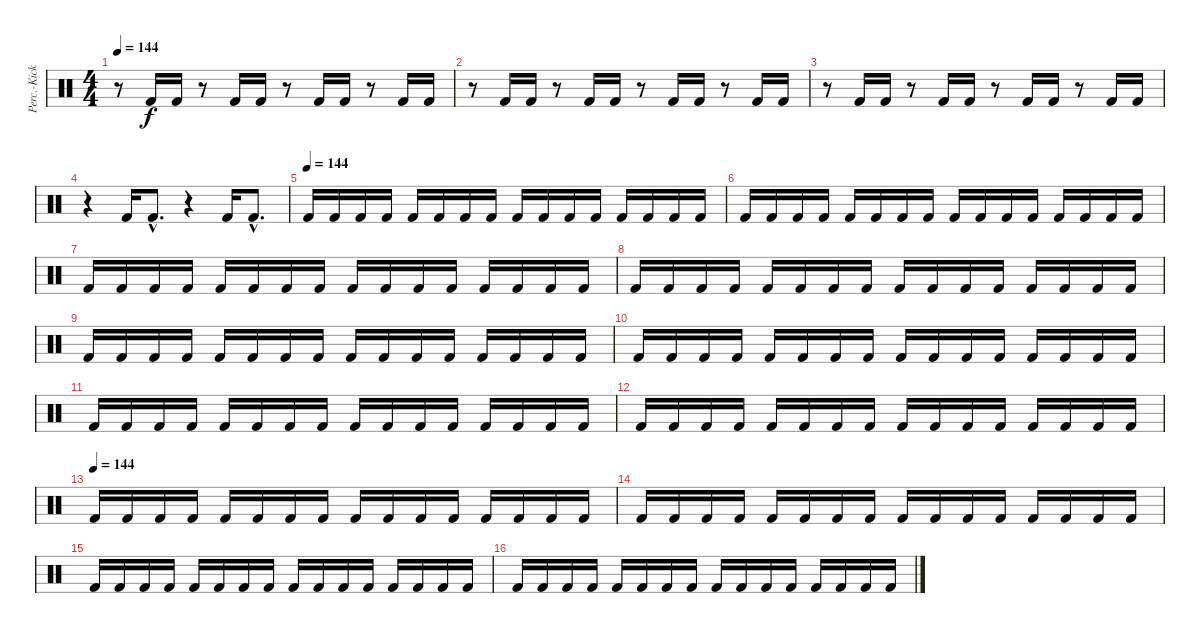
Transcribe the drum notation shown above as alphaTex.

\track ("Perc.-Kick" "Perc.-Kick") {instrument percussion}
\staff {score}
\articulation defaults
\ts (4 4)
\tempo 144
\clef neutral
\ks c
r.8{dy f} "Kick (hit) 2".16 "Kick (hit) 2".16 r.8 "Kick (hit) 2".16 "Kick (hit) 2".16 r.8 "Kick (hit) 2".16 "Kick (hit) 2".16 r.8 "Kick (hit) 2".16 "Kick (hit) 2".16 |
r.8 "Kick (hit) 2".16 "Kick (hit) 2".16 r.8 "Kick (hit) 2".16 "Kick (hit) 2".16 r.8 "Kick (hit) 2".16 "Kick (hit) 2".16 r.8 "Kick (hit) 2".16 "Kick (hit) 2".16 |
r.8 "Kick (hit) 2".16 "Kick (hit) 2".16 r.8 "Kick (hit) 2".16 "Kick (hit) 2".16 r.8 "Kick (hit) 2".16 "Kick (hit) 2".16 r.8 "Kick (hit) 2".16 "Kick (hit) 2".16 |
r.4 "Kick (hit) 2".16 "Kick (hit) 2"{hac}.8{d} r.4 "Kick (hit) 2".16 "Kick (hit) 2"{hac}.8{d} |
\tempo (144)
"Kick (hit) 2".16 "Kick (hit) 2".16 "Kick (hit) 2".16 "Kick (hit) 2".16 "Kick (hit) 2".16 "Kick (hit) 2".16 "Kick (hit) 2".16 "Kick (hit) 2".16 "Kick (hit) 2".16 "Kick (hit) 2".16 "Kick (hit) 2".16 "Kick (hit) 2".16 "Kick (hit) 2".16 "Kick (hit) 2".16 "Kick (hit) 2".16 "Kick (hit) 2".16 |
"Kick (hit) 2".16 "Kick (hit) 2".16 "Kick (hit) 2".16 "Kick (hit) 2".16 "Kick (hit) 2".16 "Kick (hit) 2".16 "Kick (hit) 2".16 "Kick (hit) 2".16 "Kick (hit) 2".16 "Kick (hit) 2".16 "Kick (hit) 2".16 "Kick (hit) 2".16 "Kick (hit) 2".16 "Kick (hit) 2".16 "Kick (hit) 2".16 "Kick (hit) 2".16 |
"Kick (hit) 2".16 "Kick (hit) 2".16 "Kick (hit) 2".16 "Kick (hit) 2".16 "Kick (hit) 2".16 "Kick (hit) 2".16 "Kick (hit) 2".16 "Kick (hit) 2".16 "Kick (hit) 2".16 "Kick (hit) 2".16 "Kick (hit) 2".16 "Kick (hit) 2".16 "Kick (hit) 2".16 "Kick (hit) 2".16 "Kick (hit) 2".16 "Kick (hit) 2".16 |
"Kick (hit) 2".16 "Kick (hit) 2".16 "Kick (hit) 2".16 "Kick (hit) 2".16 "Kick (hit) 2".16 "Kick (hit) 2".16 "Kick (hit) 2".16 "Kick (hit) 2".16 "Kick (hit) 2".16 "Kick (hit) 2".16 "Kick (hit) 2".16 "Kick (hit) 2".16 "Kick (hit) 2".16 "Kick (hit) 2".16 "Kick (hit) 2".16 "Kick (hit) 2".16 |
"Kick (hit) 2".16 "Kick (hit) 2".16 "Kick (hit) 2".16 "Kick (hit) 2".16 "Kick (hit) 2".16 "Kick (hit) 2".16 "Kick (hit) 2".16 "Kick (hit) 2".16 "Kick (hit) 2".16 "Kick (hit) 2".16 "Kick (hit) 2".16 "Kick (hit) 2".16 "Kick (hit) 2".16 "Kick (hit) 2".16 "Kick (hit) 2".16 "Kick (hit) 2".16 |
"Kick (hit) 2".16 "Kick (hit) 2".16 "Kick (hit) 2".16 "Kick (hit) 2".16 "Kick (hit) 2".16 "Kick (hit) 2".16 "Kick (hit) 2".16 "Kick (hit) 2".16 "Kick (hit) 2".16 "Kick (hit) 2".16 "Kick (hit) 2".16 "Kick (hit) 2".16 "Kick (hit) 2".16 "Kick (hit) 2".16 "Kick (hit) 2".16 "Kick (hit) 2".16 |
"Kick (hit) 2".16 "Kick (hit) 2".16 "Kick (hit) 2".16 "Kick (hit) 2".16 "Kick (hit) 2".16 "Kick (hit) 2".16 "Kick (hit) 2".16 "Kick (hit) 2".16 "Kick (hit) 2".16 "Kick (hit) 2".16 "Kick (hit) 2".16 "Kick (hit) 2".16 "Kick (hit) 2".16 "Kick (hit) 2".16 "Kick (hit) 2".16 "Kick (hit) 2".16 |
"Kick (hit) 2".16 "Kick (hit) 2".16 "Kick (hit) 2".16 "Kick (hit) 2".16 "Kick (hit) 2".16 "Kick (hit) 2".16 "Kick (hit) 2".16 "Kick (hit) 2".16 "Kick (hit) 2".16 "Kick (hit) 2".16 "Kick (hit) 2".16 "Kick (hit) 2".16 "Kick (hit) 2".16 "Kick (hit) 2".16 "Kick (hit) 2".16 "Kick (hit) 2".16 |
\tempo (144)
"Kick (hit) 2".16 "Kick (hit) 2".16 "Kick (hit) 2".16 "Kick (hit) 2".16 "Kick (hit) 2".16 "Kick (hit) 2".16 "Kick (hit) 2".16 "Kick (hit) 2".16 "Kick (hit) 2".16 "Kick (hit) 2".16 "Kick (hit) 2".16 "Kick (hit) 2".16 "Kick (hit) 2".16 "Kick (hit) 2".16 "Kick (hit) 2".16 "Kick (hit) 2".16 |
"Kick (hit) 2".16 "Kick (hit) 2".16 "Kick (hit) 2".16 "Kick (hit) 2".16 "Kick (hit) 2".16 "Kick (hit) 2".16 "Kick (hit) 2".16 "Kick (hit) 2".16 "Kick (hit) 2".16 "Kick (hit) 2".16 "Kick (hit) 2".16 "Kick (hit) 2".16 "Kick (hit) 2".16 "Kick (hit) 2".16 "Kick (hit) 2".16 "Kick (hit) 2".16 |
"Kick (hit) 2".16 "Kick (hit) 2".16 "Kick (hit) 2".16 "Kick (hit) 2".16 "Kick (hit) 2".16 "Kick (hit) 2".16 "Kick (hit) 2".16 "Kick (hit) 2".16 "Kick (hit) 2".16 "Kick (hit) 2".16 "Kick (hit) 2".16 "Kick (hit) 2".16 "Kick (hit) 2".16 "Kick (hit) 2".16 "Kick (hit) 2".16 "Kick (hit) 2".16 |
"Kick (hit) 2".16 "Kick (hit) 2".16 "Kick (hit) 2".16 "Kick (hit) 2".16 "Kick (hit) 2".16 "Kick (hit) 2".16 "Kick (hit) 2".16 "Kick (hit) 2".16 "Kick (hit) 2".16 "Kick (hit) 2".16 "Kick (hit) 2".16 "Kick (hit) 2".16 "Kick (hit) 2".16 "Kick (hit) 2".16 "Kick (hit) 2".16 "Kick (hit) 2".16
